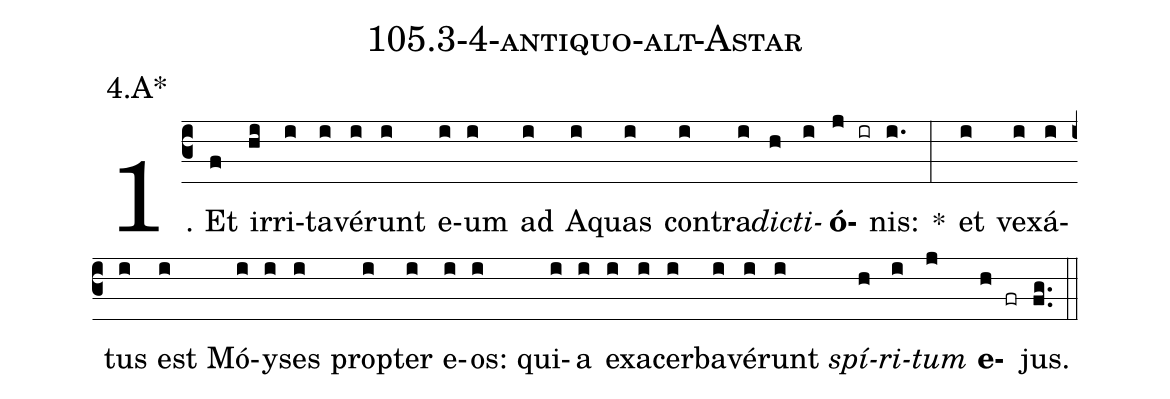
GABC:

name: 105.3-4-antiquo-alt-Astar;
annotation: 4.A*;
%%
(c3)1. Et(f) ir(hi)ri(i)ta(i)vé(i)runt(i) e(i)um(i) ad(i) A(i)quas(i) con(i)tra(i)<i>dic</i>(h)<i>ti</i>(i)<b>ó</b>(j ir)nis:(i.) *(:) et(i) ve(i)xá(i)tus(i) est(i) Mó(i)y(i)ses(i) prop(i)ter(i) e(i)os:(i) qui(i)a(i) ex(i)a(i)cer(i)ba(i)vé(i)runt(i) <i>spí</i>(h)<i>ri</i>(i)<i>tum</i>(j) <b>e</b>(h fr)jus.(fg..) (::)


%E(i) u(h) o(i) u(j) a(h) e.(fg..) (::)
